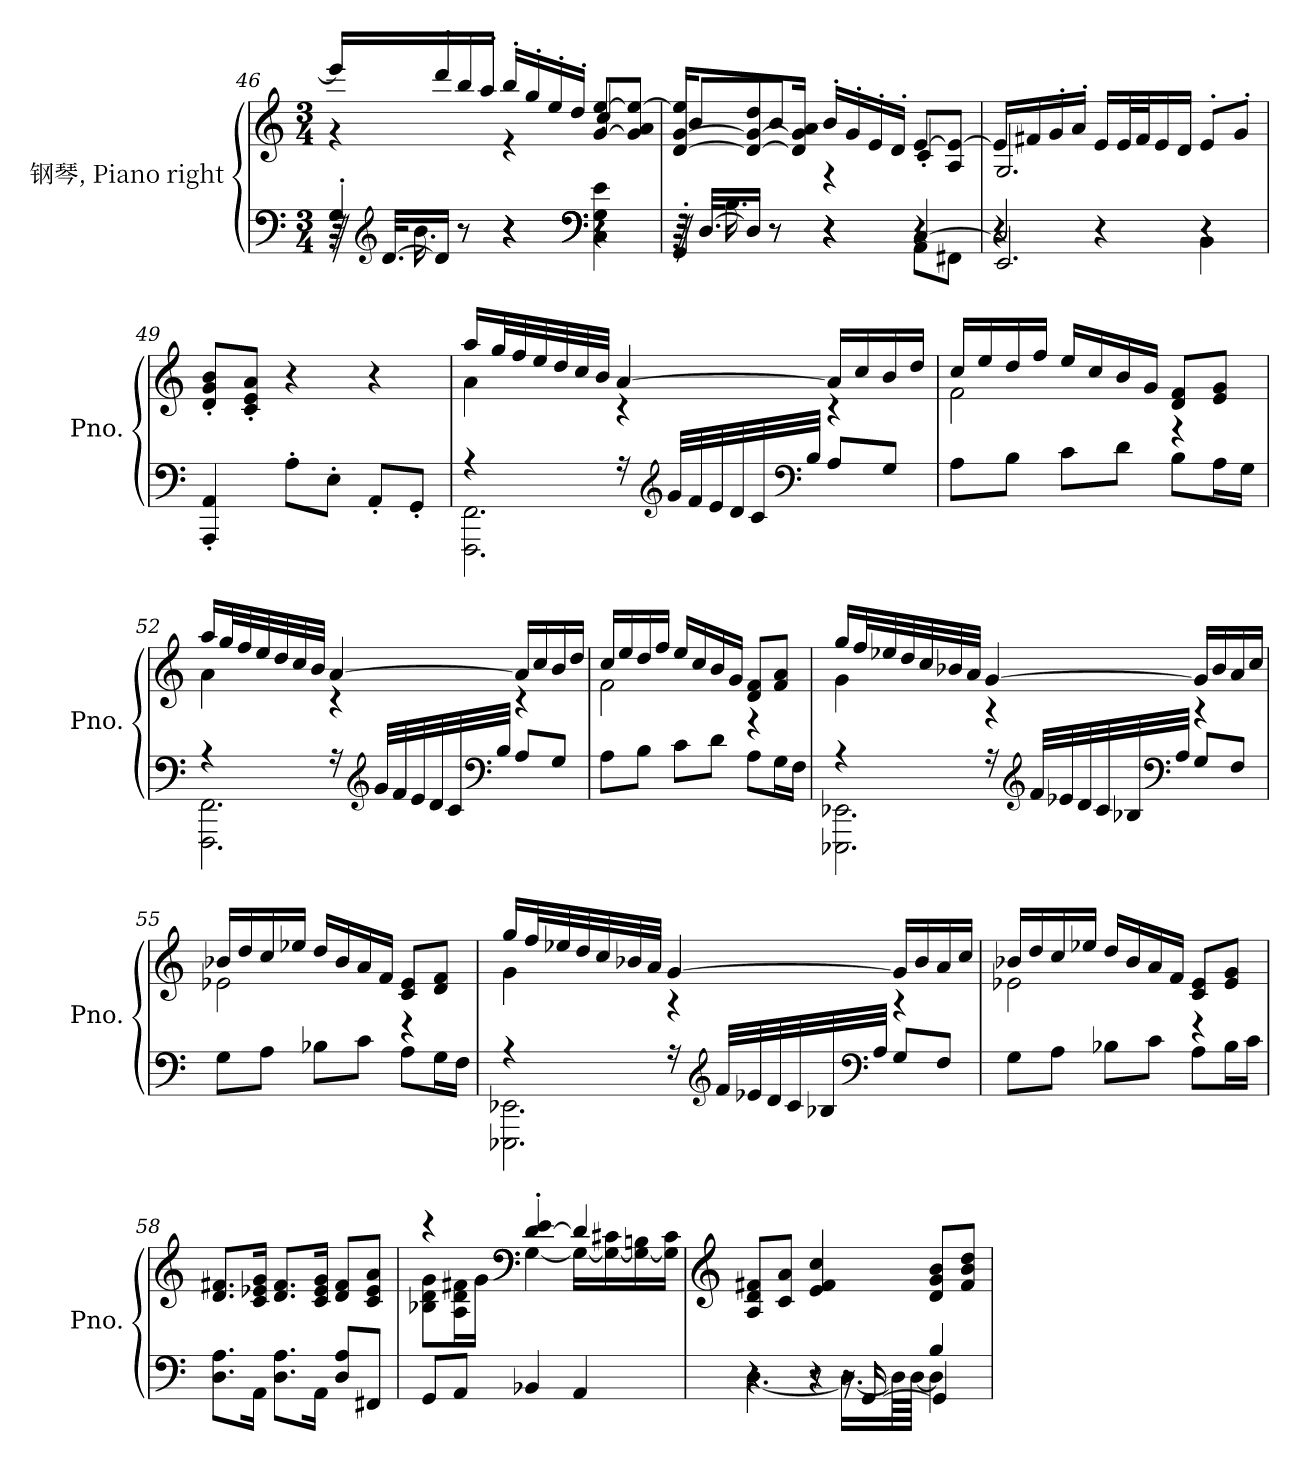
**kern	**kern
*part1	*part1
*staff2	*staff1
*I"钢琴, Piano right	*
*I'Pno.	*
!!LO:PB:g=z
*clefF4	*clefG2
*k[]	*k[]
*M3/4	*M3/4
*MM74	*MM74
=46	=46
*^	*^
*	*^	*	*
64r	32r	4G'/	16eee/LL]	4r
*clefG2	*	*	*	*
[32.d/KLL	.	.	.	.
.	16.b\	.	.	.
*	*	*	*MM76	*
16d/JJ]	.	.	16ddd'/	.
8r	8r	.	16bb'/	.
.	.	.	16aa'/JJ	.
*	*	*	*MM74	*
4r	4r	4r	16bb'/LL	4r
*	*	*	*MM77	*
.	.	.	16gg'/	.
.	.	.	16ee'/	.
*	*	*	*MM73	*
.	.	.	16dd'/JJ	.
*clefF4	*	*	*	*
*	*	*	*MM72	*
4r	4C\ 4G\ 4e\	4r	[8g/ [8ee/L	4cc'/
*	*	*	*MM67	*
.	.	.	8g/] 8a/ 8ee/_J	.
=47	=47	=47	=47	=47
*	*	*	*MM74	*
64r	32r	4GG'/	[16d/ [16g/ 16ee/]KL	8b/L
[32.D/KLL	.	.	.	.
.	16.B\	.	.	.
*	*	*	*MM76	*
16D/JJ]	.	.	8d/_ 8g/_ 8dd/	.
8r	8r	.	.	8b/J
.	.	.	16d/] 16g/] 16a/Jk	.
*	*	*	*MM74	*
4r	4r	4r	16b'/LL	4r
*	*	*	*MM77	*
.	.	.	16g'/	.
.	.	.	16e'/	.
*	*	*	*MM73	*
.	.	.	16d'/JJ	.
*	*	*	*MM69	*
[4C/	8AA\L	4r	[8e/L	4c'/
*	*	*	*MM64	*
.	8FF#X\J	.	8A/ 8e/_J	.
!!LO:LB:g=z	!!
=48	=48	=48	=48	=48
*	*	*	*MM72	*
2C/]	4r	2.EE/	16e/LL]	2.G/
*	*	*	*MM74	*
.	.	.	16f#X/	.
*	*	*	*MM78	*
.	.	.	16g'/	.
*	*	*	*MM74	*
.	.	.	16a'/JJ	.
.	4r	.	16e/LL	.
*	*	*	*MM75	*
.	.	.	32e/L	.
.	.	.	32f#/J	.
.	.	.	16e/	.
*	*	*	*MM74	*
.	.	.	16d/JJ	.
*	*	*	*MM73	*
4r	4BB\	.	8e'/L	.
*	*	*	*MM76	*
.	.	.	8g'/J	.
*v	*v	*v	*	*
*	*v	*v
=49	=49
*	*MM74
4AAA/' 4AA/'	8d/' 8g/' 8b/'L
.	8c/' 8e/' 8a/'J
8A'\L	4r
8E'\J	.
8AA'/L	4r
8GG'/J	.
=50	=50
*	*MM77
*^	*^
4r	2.FFF\ 2.FF\	16aa/LL	4a\
*	*	*MM77	*
.	.	32gg/L	.
.	.	32ff/	.
.	.	32ee/	.
.	.	32dd/	.
.	.	32cc/	.
.	.	32b/JJJ	.
*	*	*MM76	*
16r	.	[4a/	4r
*clefG2	*	*	*
32g/LLL	.	.	.
32f/	.	.	.
32e/	.	.	.
32d/	.	.	.
32c/	.	.	.
*clefF4	*	*	*
32B/JJJ	.	.	.
*	*	*MM74	*
8A/L	.	16a/LL]	4r
*	*	*MM77	*
.	.	16cc/	.
*	*	*MM74	*
8G/J	.	16b/	.
*	*	*MM77	*
.	.	16dd/JJ	.
*v	*v	*	*
!!LO:LB:g=z	!!
=51	=51	=51
*	*MM75	*
8A\L	16cc/LL	2f\
*	*MM77	*
.	16ee/	.
*	*MM75	*
8B\J	16dd/	.
*	*MM77	*
.	16ff/JJ	.
*	*MM74	*
8c\L	16ee/LL	.
*	*MM75	*
.	16cc/	.
8d\J	16b/	.
.	16g/JJ	.
*	*MM70	*
8B\L	8d/ 8f/L	4r
*	*MM69	*
16A\L	8e/ 8g/J	.
16G\JJ	.	.
=52	=52	=52
*	*MM77	*
*^	*	*
4r	2.FFF\ 2.FF\	16aa/LL	4a\
*	*	*MM77	*
.	.	32gg/L	.
.	.	32ff/	.
.	.	32ee/	.
.	.	32dd/	.
.	.	32cc/	.
.	.	32b/JJJ	.
*	*	*MM76	*
16r	.	[4a/	4r
*clefG2	*	*	*
32g/LLL	.	.	.
32f/	.	.	.
32e/	.	.	.
32d/	.	.	.
32c/	.	.	.
*clefF4	*	*	*
32B/JJJ	.	.	.
*	*	*MM74	*
8A/L	.	16a/LL]	4r
*	*	*MM77	*
.	.	16cc/	.
*	*	*MM75	*
8G/J	.	16b/	.
*	*	*MM77	*
.	.	16dd/JJ	.
*v	*v	*	*
=53	=53	=53
*	*MM75	*
8A\L	16cc/LL	2f\
*	*MM77	*
.	16ee/	.
*	*MM75	*
8B\J	16dd/	.
*	*MM77	*
.	16ff/JJ	.
*	*MM74	*
8c\L	16ee/LL	.
*	*MM75	*
.	16cc/	.
8d\J	16b/	.
.	16g/JJ	.
*	*MM70	*
8A\L	8d/ 8f/L	4r
*	*MM68	*
16G\L	8f/ 8a/J	.
16F\JJ	.	.
!!LO:LB:g=z	!!
=54	=54	=54
*	*MM77	*
*^	*	*
4r	2.EEE-X\ 2.EE-X\	16gg/LL	4g\
*	*	*MM77	*
.	.	32ff/L	.
.	.	32ee-X/	.
.	.	32dd/	.
.	.	32cc/	.
.	.	32b-X/	.
.	.	32a/JJJ	.
*	*	*MM76	*
16r	.	[4g/	4r
*clefG2	*	*	*
32f/LLL	.	.	.
32e-X/	.	.	.
32d/	.	.	.
32c/	.	.	.
32B-X/	.	.	.
*clefF4	*	*	*
32A/JJJ	.	.	.
*	*	*MM74	*
8G/L	.	16g/LL]	4r
*	*	*MM77	*
.	.	16b-/	.
*	*	*MM74	*
8F/J	.	16a/	.
*	*	*MM77	*
.	.	16cc/JJ	.
*v	*v	*	*
=55	=55	=55
*	*MM75	*
8G\L	16b-X/LL	2e-X\
*	*MM77	*
.	16dd/	.
*	*MM75	*
8A\J	16cc/	.
*	*MM77	*
.	16ee-X/JJ	.
*	*MM74	*
8B-X\L	16dd/LL	.
*	*MM75	*
.	16b-/	.
8c\J	16a/	.
.	16f/JJ	.
*	*MM70	*
8A\L	8c/ 8e-/L	4r
*	*MM69	*
16G\L	8d/ 8f/J	.
16F\JJ	.	.
!!LO:LB:g=z	!!
=56	=56	=56
*	*MM77	*
*^	*	*
4r	2.EEE-X\ 2.EE-X\	16gg/LL	4g\
*	*	*MM78	*
.	.	32ff/L	.
.	.	32ee-X/	.
.	.	32dd/	.
.	.	32cc/	.
.	.	32b-X/	.
.	.	32a/JJJ	.
*	*	*MM76	*
16r	.	[4g/	4r
*clefG2	*	*	*
32f/LLL	.	.	.
32e-X/	.	.	.
32d/	.	.	.
32c/	.	.	.
32B-X/	.	.	.
*clefF4	*	*	*
32A/JJJ	.	.	.
*	*	*MM74	*
8G/L	.	16g/LL]	4r
*	*	*MM77	*
.	.	16b-/	.
*	*	*MM74	*
8F/J	.	16a/	.
*	*	*MM77	*
.	.	16cc/JJ	.
*v	*v	*	*
=57	=57	=57
*	*MM75	*
8G\L	16b-X/LL	2e-X\
*	*MM77	*
.	16dd/	.
*	*MM75	*
8A\J	16cc/	.
*	*MM77	*
.	16ee-X/JJ	.
*	*MM74	*
8B-X\L	16dd/LL	.
*	*MM75	*
.	16b-/	.
8c\J	16a/	.
.	16f/JJ	.
*	*MM70	*
8A\L	8c/ 8e-/L	4r
*	*MM69	*
16B-\L	8e-/ 8g/J	.
16c\JJ	.	.
*	*v	*v
=58	=58
*	*MM75
8.D\ 8.A\L	8.d/ 8.f#X/L
*	*MM73
16AA\Jk	16c/ 16e-X/ 16g/Jk
*	*MM75
8.D\ 8.A\L	8.d/ 8.f#/L
*	*MM78
16AA\Jk	16c/ 16e-/ 16g/Jk
*	*MM75
8D/ 8A/L	8d/ 8f#/L
*	*MM73
8FF#X/J	8c/ 8e-/ 8a/J
!!LO:LB:g=z
=59	=59
*	*^
8GG/L	4r	8B-X\ 8d\ 8g\L
*	*MM75	*
8AA/J	.	16A\ 16d\ 16f#X\L
.	.	16g\JJ
*	*clefF4	*
4BB-X/	[4d/' 4e/'	[4G\
*	*MM73	*
4AA/	4d/]	16G\LL_
*	*MM75	*
.	.	16G\_ 16c#X\
*	*MM72	*
.	.	16G\_ 16Bn\
.	.	16G\] 16c#\JJ
*	*v	*v
=60	=60
*	*clefG2
*	*MM74
*^	*
*	*^	*
4r	[4.D\	4r	8A/ 8d/ 8f#X/L
*	*	*	*MM77
.	.	.	8c/ 8a/J
*	*	*	*MM74
4r	.	8r	4e/ 4f#/ 4cc/
.	16.D\LL_	16r	.
.	.	[16GG/	.
.	64D\LL]	.	.
.	[64D\JJJJ	.	.
*	*	*	*MM72
4B/	4D\]	4GG/]	8d/ 8g/ 8b/L
*	*	*	*MM74
.	.	.	8f#/ 8b/ 8dd/J
*v	*v	*v	*
=	=
*-	*-
